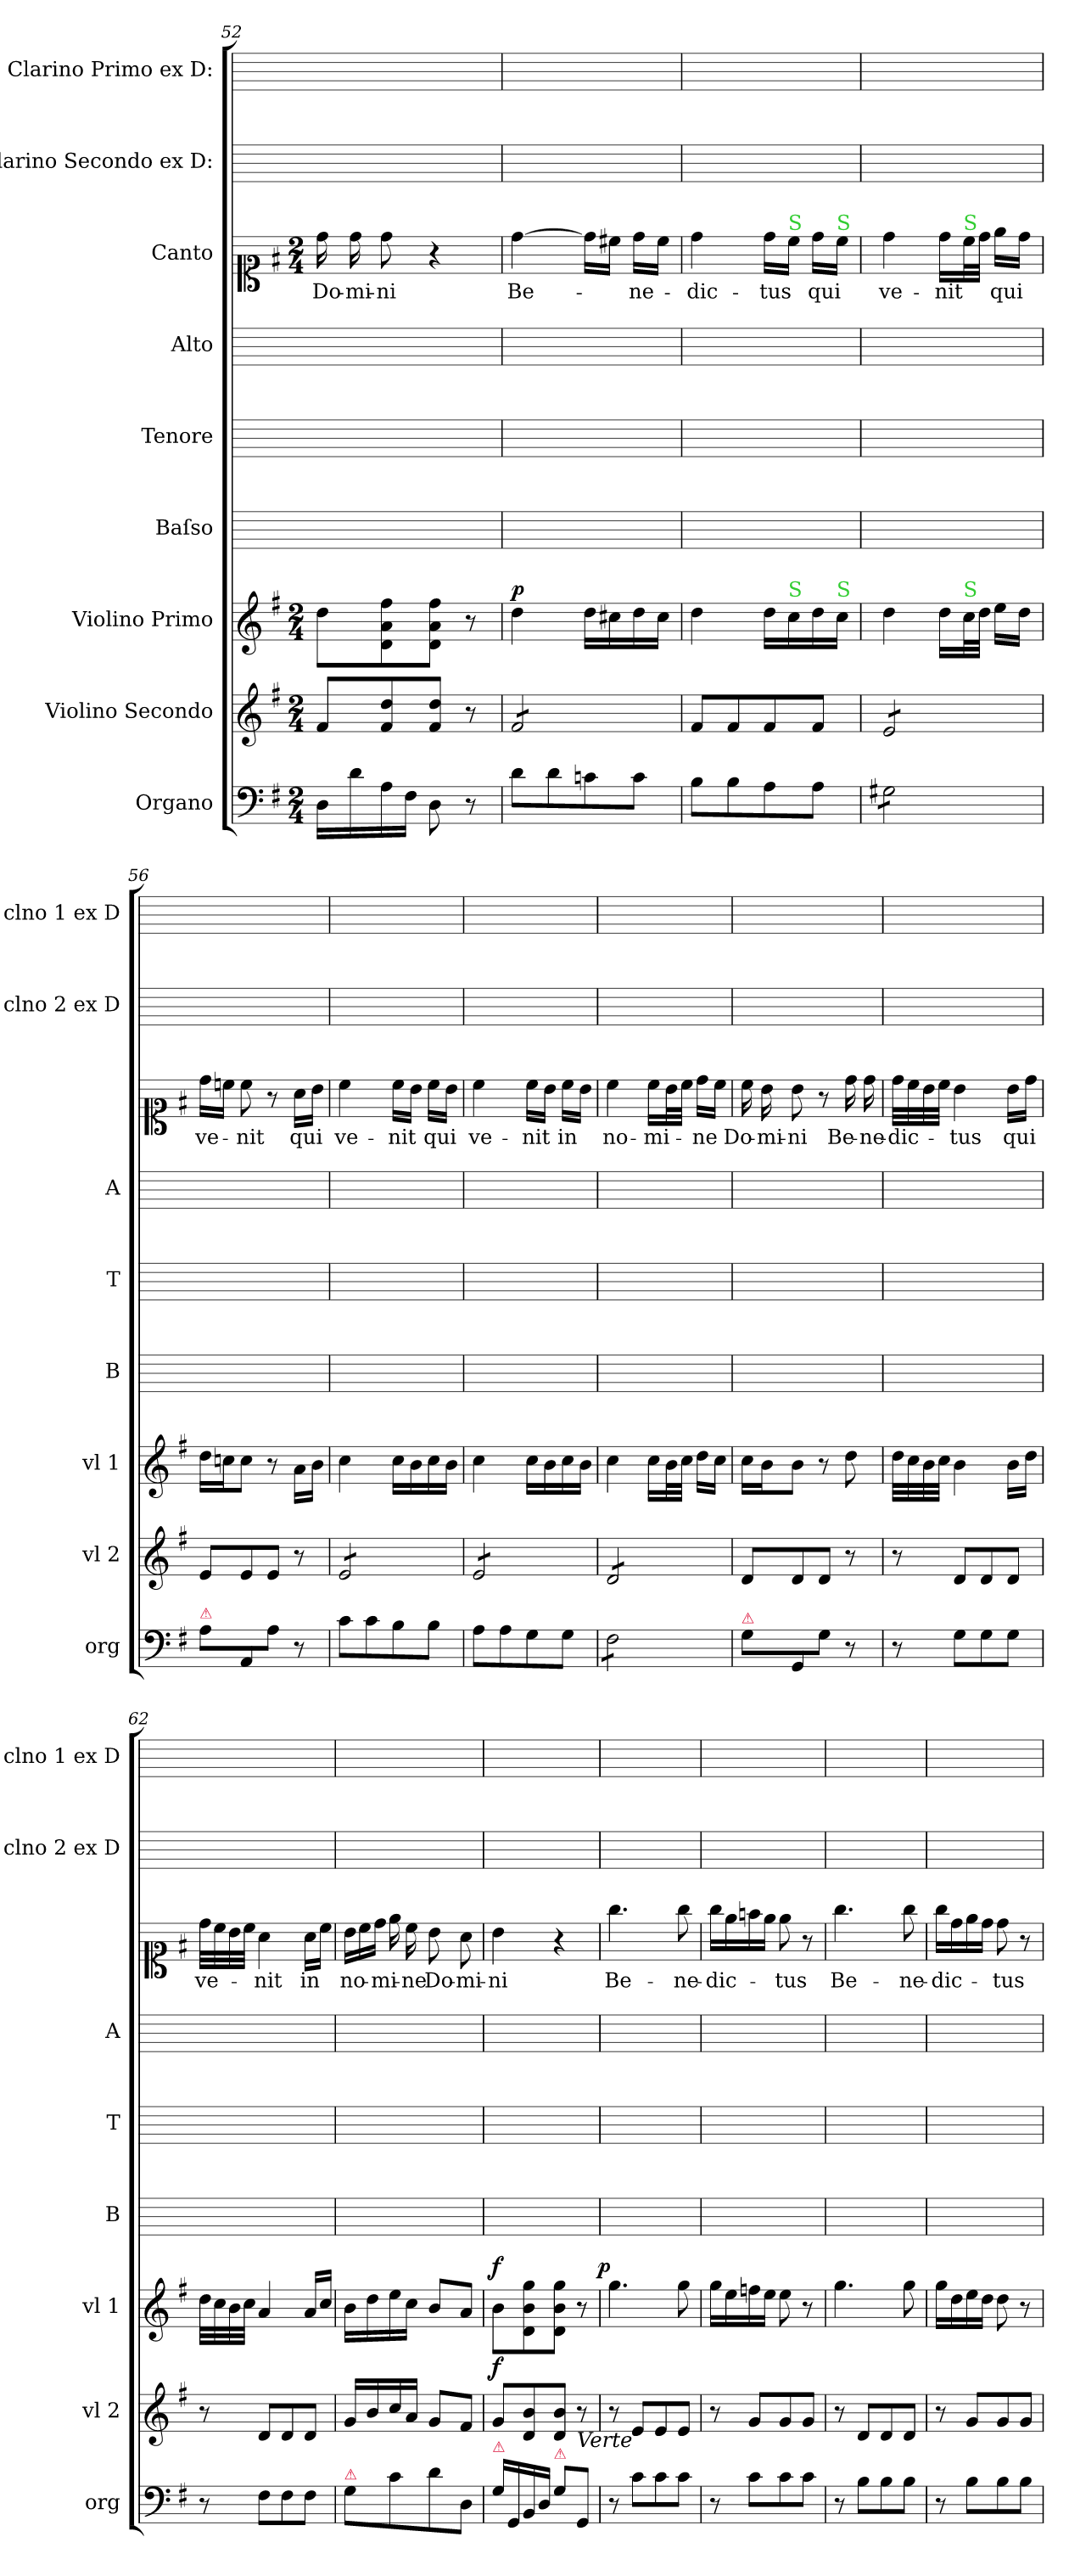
**kern	**kern	**dynam	**kern	**dynam	**kern	**kern	**kern	**kern	**text	**kern	**kern
*part9	*part8	*part8	*part7	*part7	*part6	*part5	*part4	*part3	*part3	*part2	*part1
*staff9	*staff8	*staff8	*staff7	*staff7	*staff6	*staff5	*staff4	*staff3	*staff3	*staff2	*staff1
*I"Organo	*I"Violino Secondo	*	*I"Violino Primo	*	*I"Baſso	*I"Tenore	*I"Alto	*I"Canto	*	*I"Clarino Secondo ex D:	*I"Clarino Primo ex D:
*I'org	*I'vl 2	*	*I'vl 1	*	*I'B	*I'T	*I'A	*	*	*I'clno 2 ex D	*I'clno 1 ex D
*clefF4	*clefG2	*	*clefG2	*	*	*	*	*clefC1	*	*	*
*k[f#]	*k[f#]	*	*k[f#]	*	*	*	*	*k[f#]	*	*	*
*G:	*G:	*	*G:	*	*	*	*	*G:	*	*	*
*M2/4	*M2/4	*	*M2/4	*	*	*	*	*M2/4	*	*	*
=52	=52	=52	=52	=52	=52	=52	=52	=52	=52	=52	=52
!	!	!	!	!LO:DY:a	!	!	!	!	!	!	!
16D\LL	8f#/L	.	8dd\L	f&colon;	2ryy	2ryy	2ryy	16dd\	Do-	2ryy	2ryy
16d\	.	.	.	.	.	.	.	16dd\	-mi-	.	.
16A\	8f#/ 8dd/	.	8d\ 8a\ 8ff#\	.	.	.	.	8dd\	-ni	.	.
16F#\JJ	.	.	.	.	.	.	.	.	.	.	.
8D\	8f#/ 8dd/J	.	8d\ 8a\ 8ff#\J	.	.	.	.	4r	.	.	.
8r	8r	.	8r	.	.	.	.	.	.	.	.
=53	=53	=53	=53	=53	=53	=53	=53	=53	=53	=53	=53
!	!	!	!	!LO:DY:a	!	!	!	!	!	!	!
*	*tremolo	*	*	*	*	*	*	*	*	*	*
8d\L	8f#/L	.	4dd\	p	2ryy	2ryy	2ryy	[4dd\	Be-	2ryy	2ryy
8d\	8f#/	.	.	.	.	.	.	.	.	.	.
8cn\	8f#/	.	16dd\LL	.	.	.	.	16dd\LL]	.	.	.
.	.	.	16cc#X\	.	.	.	.	16cc#X\JJ	.	.	.
8c\J	8f#/J	.	16dd\	.	.	.	.	16dd\LL	-ne-	.	.
*	*Xtremolo	*	*	*	*	*	*	*	*	*	*
.	.	.	16cc#\JJ	.	.	.	.	16cc#\JJ	.	.	.
=54	=54	=54	=54	=54	=54	=54	=54	=54	=54	=54	=54
8B\L	8f#/L	.	4dd\	.	2ryy	2ryy	2ryy	4dd\	-dic-	2ryy	2ryy
8B\	8f#/	.	.	.	.	.	.	.	.	.	.
8A\	8f#/	.	16dd\LL	.	.	.	.	16dd\LL	-tus	.	.
!	!	!	!	!	!	!	!	!LO:TX:a:color=limegreen:t=S	!	!	!
!	!	!	!LO:TX:a:color=limegreen:t=S	!	!	!	!	!	!	!	!
.	.	.	16cc\	.	.	.	.	16cc\JJ	.	.	.
8A\J	8f#/J	.	16dd\	.	.	.	.	16dd\LL	qui	.	.
!	!	!	!	!	!	!	!	!LO:TX:a:color=limegreen:t=S	!	!	!
!	!	!	!LO:TX:a:color=limegreen:t=S	!	!	!	!	!	!	!	!
.	.	.	16cc\JJ	.	.	.	.	16cc\JJ	.	.	.
=55	=55	=55	=55	=55	=55	=55	=55	=55	=55	=55	=55
*tremolo	*	*	*	*	*	*	*	*	*	*	*
*	*tremolo	*	*	*	*	*	*	*	*	*	*
8G#X\L	8e/L	.	4dd\	.	2ryy	2ryy	2ryy	4dd\	ve-	2ryy	2ryy
8G#X\	8e/	.	.	.	.	.	.	.	.	.	.
8G#X\	8e/	.	16dd\LL	.	.	.	.	16dd\LL	-nit	.	.
!	!	!	!	!	!	!	!	!LO:TX:a:color=limegreen:t=S	!	!	!
!	!	!	!LO:TX:a:color=limegreen:t=S	!	!	!	!	!	!	!	!
.	.	.	32cc\L	.	.	.	.	32cc\L	.	.	.
.	.	.	32dd\JJJ	.	.	.	.	32dd\JJJ	.	.	.
8G#X\J	8e/J	.	16ee\LL	.	.	.	.	16ee\LL	qui	.	.
*	*Xtremolo	*	*	*	*	*	*	*	*	*	*
*Xtremolo	*	*	*	*	*	*	*	*	*	*	*
.	.	.	16dd\JJ	.	.	.	.	16dd\JJ	.	.	.
=56	=56	=56	=56	=56	=56	=56	=56	=56	=56	=56	=56
!LO:TX:a:color=crimson:t=⚠	!	!	!	!	!	!	!	!	!	!	!
8A\L	8e/L	.	16dd\LL	.	2ryy	2ryy	2ryy	16dd\LL	ve-	2ryy	2ryy
.	.	.	16ccn\J	.	.	.	.	16ccn\JJ	.	.	.
8AA/	8e/	.	8cc\J	.	.	.	.	8cc\	-nit	.	.
8A\J	8e/J	.	8r	.	.	.	.	8r	.	.	.
!	!	!	!	!	!	!	!	!	!LO:LY:i	!	!
8r	8r	.	16a\LL	.	.	.	.	16a\LL	qui	.	.
.	.	.	16b\JJ	.	.	.	.	16b\JJ	.	.	.
=57	=57	=57	=57	=57	=57	=57	=57	=57	=57	=57	=57
!	!	!	!	!	!	!	!	!	!LO:LY:i	!	!
*	*tremolo	*	*	*	*	*	*	*	*	*	*
8c\L	8e/L	.	4cc\	.	2ryy	2ryy	2ryy	4cc\	ve-	2ryy	2ryy
8c\	8e/	.	.	.	.	.	.	.	.	.	.
!	!	!	!	!	!	!	!	!	!LO:LY:i	!	!
8B\	8e/	.	16cc\LL	.	.	.	.	16cc\LL	-nit	.	.
.	.	.	16b\	.	.	.	.	16b\JJ	.	.	.
!	!	!	!	!	!	!	!	!	!LO:LY:i	!	!
8B\J	8e/J	.	16cc\	.	.	.	.	16cc\LL	qui	.	.
.	.	.	16b\JJ	.	.	.	.	16b\JJ	.	.	.
=58	=58	=58	=58	=58	=58	=58	=58	=58	=58	=58	=58
!	!	!	!	!	!	!	!	!	!LO:LY:i	!	!
8A\L	8e/L	.	4cc\	.	2ryy	2ryy	2ryy	4cc\	ve-	2ryy	2ryy
8A\	8e/	.	.	.	.	.	.	.	.	.	.
!	!	!	!	!	!	!	!	!	!LO:LY:i	!	!
8G\	8e/	.	16cc\LL	.	.	.	.	16cc\LL	-nit	.	.
.	.	.	16b\	.	.	.	.	16b\JJ	.	.	.
8G\J	8e/J	.	16cc\	.	.	.	.	16cc\LL	in	.	.
.	.	.	16b\JJ	.	.	.	.	16b\JJ	.	.	.
=59	=59	=59	=59	=59	=59	=59	=59	=59	=59	=59	=59
*tremolo	*	*	*	*	*	*	*	*	*	*	*
8F#\L	8d/L	.	4cc\	.	2ryy	2ryy	2ryy	4cc\	no-	2ryy	2ryy
8F#\	8d/	.	.	.	.	.	.	.	.	.	.
8F#\	8d/	.	16cc\LL	.	.	.	.	16cc\LL	-mi-	.	.
.	.	.	32b\L	.	.	.	.	32b\L	.	.	.
.	.	.	32cc\JJJ	.	.	.	.	32cc\JJJ	.	.	.
8F#\J	8d/J	.	16dd\LL	.	.	.	.	16dd\LL	-ne	.	.
*	*Xtremolo	*	*	*	*	*	*	*	*	*	*
*Xtremolo	*	*	*	*	*	*	*	*	*	*	*
.	.	.	16cc\JJ	.	.	.	.	16cc\JJ	.	.	.
=60	=60	=60	=60	=60	=60	=60	=60	=60	=60	=60	=60
!LO:TX:a:color=crimson:t=⚠	!	!	!	!	!	!	!	!	!	!	!
8G\L	8d/L	.	16cc\LL	.	2ryy	2ryy	2ryy	16cc\	Do-	2ryy	2ryy
.	.	.	16b\J	.	.	.	.	16b\	-mi-	.	.
8GG/	8d/	.	8b\J	.	.	.	.	8b\	-ni	.	.
8G\J	8d/J	.	8r	.	.	.	.	8r	.	.	.
8r	8r	.	8dd\	.	.	.	.	16dd\	Be-	.	.
.	.	.	.	.	.	.	.	16dd\	-ne-	.	.
=61	=61	=61	=61	=61	=61	=61	=61	=61	=61	=61	=61
8r	8r	.	32dd\LLL	.	2ryy	2ryy	2ryy	32dd\LLL	-dic-	2ryy	2ryy
.	.	.	32cc\	.	.	.	.	32cc\	.	.	.
.	.	.	32b\	.	.	.	.	32b\	.	.	.
.	.	.	32cc\JJJ	.	.	.	.	32cc\JJJ	.	.	.
8G\L	8d/L	.	4b\	.	.	.	.	4b\	-tus	.	.
8G\	8d/	.	.	.	.	.	.	.	.	.	.
8G\J	8d/J	.	16b\LL	.	.	.	.	16b\LL	qui	.	.
.	.	.	16dd\JJ	.	.	.	.	16dd\JJ	.	.	.
=62	=62	=62	=62	=62	=62	=62	=62	=62	=62	=62	=62
8r	8r	.	32dd\LLL	.	2ryy	2ryy	2ryy	32dd\LLL	ve-	2ryy	2ryy
.	.	.	32cc\	.	.	.	.	32cc\	.	.	.
.	.	.	32b\	.	.	.	.	32b\	.	.	.
.	.	.	32cc\JJJ	.	.	.	.	32cc\JJJ	.	.	.
8F#\L	8d/L	.	4a/	.	.	.	.	4a\	-nit	.	.
8F#\	8d/	.	.	.	.	.	.	.	.	.	.
8F#\J	8d/J	.	16a/LL	.	.	.	.	16a\LL	in	.	.
.	.	.	16cc/JJ	.	.	.	.	16cc\JJ	.	.	.
=63	=63	=63	=63	=63	=63	=63	=63	=63	=63	=63	=63
*	*	*	*	*	*	*	*	*Xtuplet	*	*	*
!LO:TX:a:color=crimson:t=⚠	!	!	!	!	!	!	!	!	!	!	!
8G\L	16g/LL	.	16b\LL	.	2ryy	2ryy	2ryy	24b\LL	no-	2ryy	2ryy
.	.	.	.	.	.	.	.	24cc\	.	.	.
.	16b/	.	16dd\	.	.	.	.	.	.	.	.
.	.	.	.	.	.	.	.	24dd\JJ	.	.	.
8c\	16cc/	.	16ee\	.	.	.	.	16ee\	-mi-	.	.
.	16a/JJ	.	16cc\JJ	.	.	.	.	16cc\	-ne	.	.
8d\	8g/L	.	8b/L	.	.	.	.	8b\	Do-	.	.
8D/J	8f#/J	.	8a/J	.	.	.	.	8a\	-mi-	.	.
=64	=64	=64	=64	=64	=64	=64	=64	=64	=64	=64	=64
!LO:TX:a:color=crimson:t=⚠	!	!	!	!	!	!	!	!	!	!	!
!	!	!LO:DY:a	!	!LO:DY:a	!	!	!	!	!	!	!
16G\LL	8g/L	f	8b\L	f.	2ryy	2ryy	2ryy	4b\	-ni	2ryy	2ryy
16GG/	.	.	.	.	.	.	.	.	.	.	.
16BB/	8d/ 8b/	.	8d\ 8b\ 8gg\	.	.	.	.	.	.	.	.
16D/JJ	.	.	.	.	.	.	.	.	.	.	.
!LO:TX:a:color=crimson:t=⚠	!	!	!	!	!	!	!	!	!	!	!
8G\L	8d/ 8b/J	.	8d\ 8b\ 8gg\J	.	.	.	.	4r	.	.	.
!	!LO:TX:b:i:t=Verte	!	!	!	!	!	!	!	!	!	!
8GG/J	8r	.	8r	.	.	.	.	.	.	.	.
=65	=65	=65	=65	=65	=65	=65	=65	=65	=65	=65	=65
!	!	!	!	!LO:DY:a:rj	!	!	!	!	!	!	!
8r	8r	.	4.gg\	p	2ryy	2ryy	2ryy	4.gg\	Be-	2ryy	2ryy
8c\L	8e/L	.	.	.	.	.	.	.	.	.	.
8c\	8e/	.	.	.	.	.	.	.	.	.	.
8c\J	8e/J	.	8gg\	.	.	.	.	8gg\	-ne-	.	.
=66	=66	=66	=66	=66	=66	=66	=66	=66	=66	=66	=66
8r	8r	.	16gg\LL	.	2ryy	2ryy	2ryy	16gg\LL	-dic-	2ryy	2ryy
.	.	.	16ee\	.	.	.	.	16ee\	.	.	.
8c\L	8g/L	.	16ffn\	.	.	.	.	16ffn\	.	.	.
.	.	.	16ee\JJ	.	.	.	.	16ee\JJ	.	.	.
8c\	8g/	.	8ee\	.	.	.	.	8ee\	-tus	.	.
8c\J	8g/J	.	8r	.	.	.	.	8r	.	.	.
=67	=67	=67	=67	=67	=67	=67	=67	=67	=67	=67	=67
8r	8r	.	4.gg\	.	2ryy	2ryy	2ryy	4.gg\	Be-	2ryy	2ryy
8B\L	8d/L	.	.	.	.	.	.	.	.	.	.
8B\	8d/	.	.	.	.	.	.	.	.	.	.
8B\J	8d/J	.	8gg\	.	.	.	.	8gg\	-ne-	.	.
=68	=68	=68	=68	=68	=68	=68	=68	=68	=68	=68	=68
8r	8r	.	16gg\LL	.	2ryy	2ryy	2ryy	16gg\LL	-dic-	2ryy	2ryy
.	.	.	16dd\	.	.	.	.	16dd\	.	.	.
8B\L	8g/L	.	16ee\	.	.	.	.	16ee\	.	.	.
.	.	.	16dd\JJ	.	.	.	.	16dd\JJ	.	.	.
8B\	8g/	.	8dd\	.	.	.	.	8dd\	-tus	.	.
8B\J	8g/J	.	8r	.	.	.	.	8r	.	.	.
=	=	=	=	=	=	=	=	=	=	=	=
*-	*-	*-	*-	*-	*-	*-	*-	*-	*-	*-	*-
